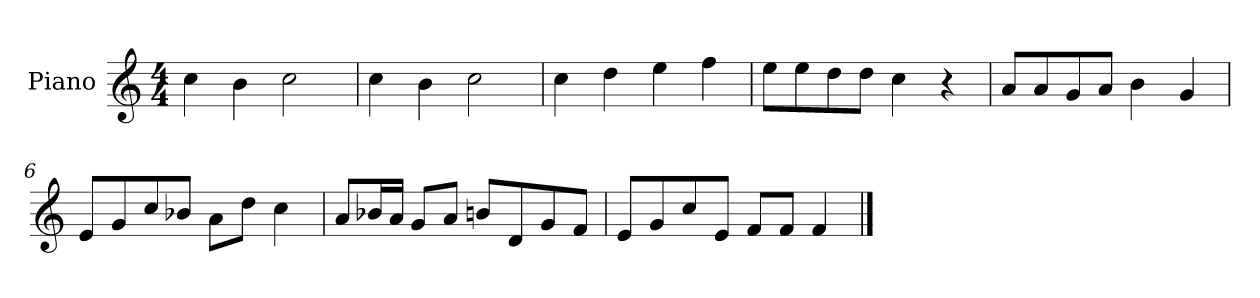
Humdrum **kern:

**kern
*part1
*staff1
*I"Piano
*I'P-no
*clefG2
*k[]
*M4/4
*MM90
=1
4cc\
4b\
2cc\
=2
4cc\
4b\
2cc\
=3
4cc\
4dd\
4ee\
4ff\
=4
8ee\L
8ee\
8dd\
8dd\J
4cc\
4r
=5
8a/L
8a/
8g/
8a/J
4b\
4g/
=6
8e/L
8g/
8cc/
8b-X/J
8a\L
8dd\J
4cc\
!!LO:LB:g=z
=7
8a/L
16b-X/L
16a/JJ
8g/L
8a/J
8bn/L
8d/
8g/
8f/J
=8
8e/L
8g/
8cc/
8e/J
8f/L
8f/J
4f/
==
*-
